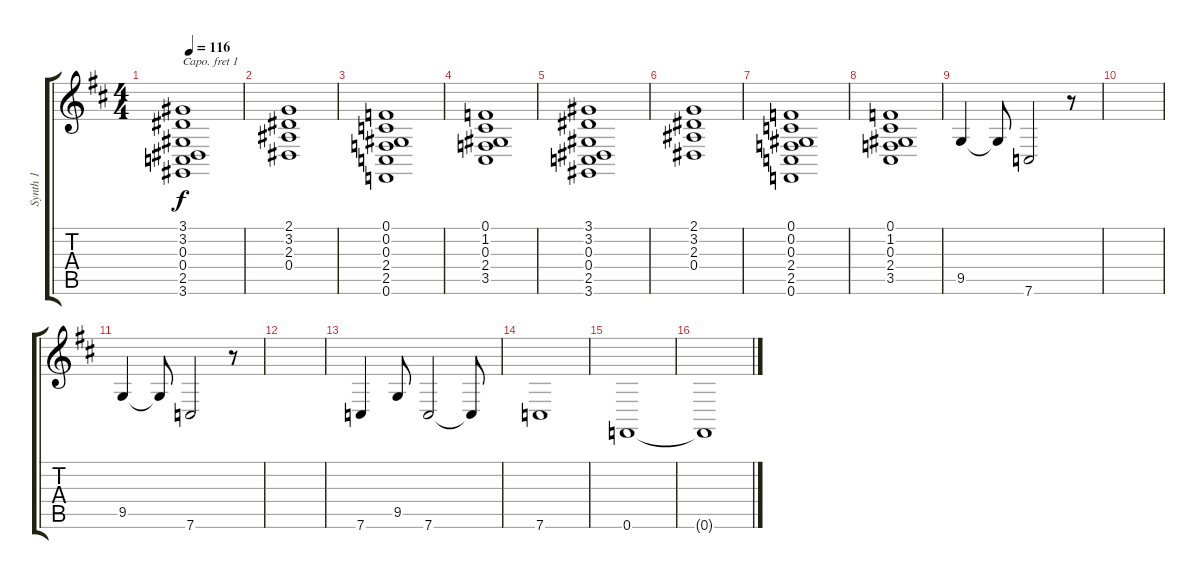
\track ("Synth 1" "Synth 1") {instrument lead2sawtooth}
\staff {score tabs}
\capo 1
\tuning (E4 B3 G3 D3 A2 E2) {hide}
\ts (4 4)
\tempo 116
\clef g2
\ks bminor
(3.1 3.2 0.3 0.4 2.5 3.6).1{dy f} |
(2.1 3.2 2.3 0.4).1 |
(0.1 0.2 0.3 2.4 2.5 0.6).1 |
(0.1 1.2 0.3 2.4 3.5).1 |
(3.1 3.2 0.3 0.4 2.5 3.6).1 |
(2.1 3.2 2.3 0.4).1 |
(0.1 0.2 0.3 2.4 2.5 0.6).1 |
(0.1 1.2 0.3 2.4 3.5).1 |
9.5.4 9.5{t}.8 7.6.2 r.8 |
|
9.5.4 9.5{t}.8 7.6.2 r.8 |
|
7.6.4 9.5.8 7.6.2 7.6{t}.8 |
7.6.1 |
0.6.1 |
0.6{t}.1
